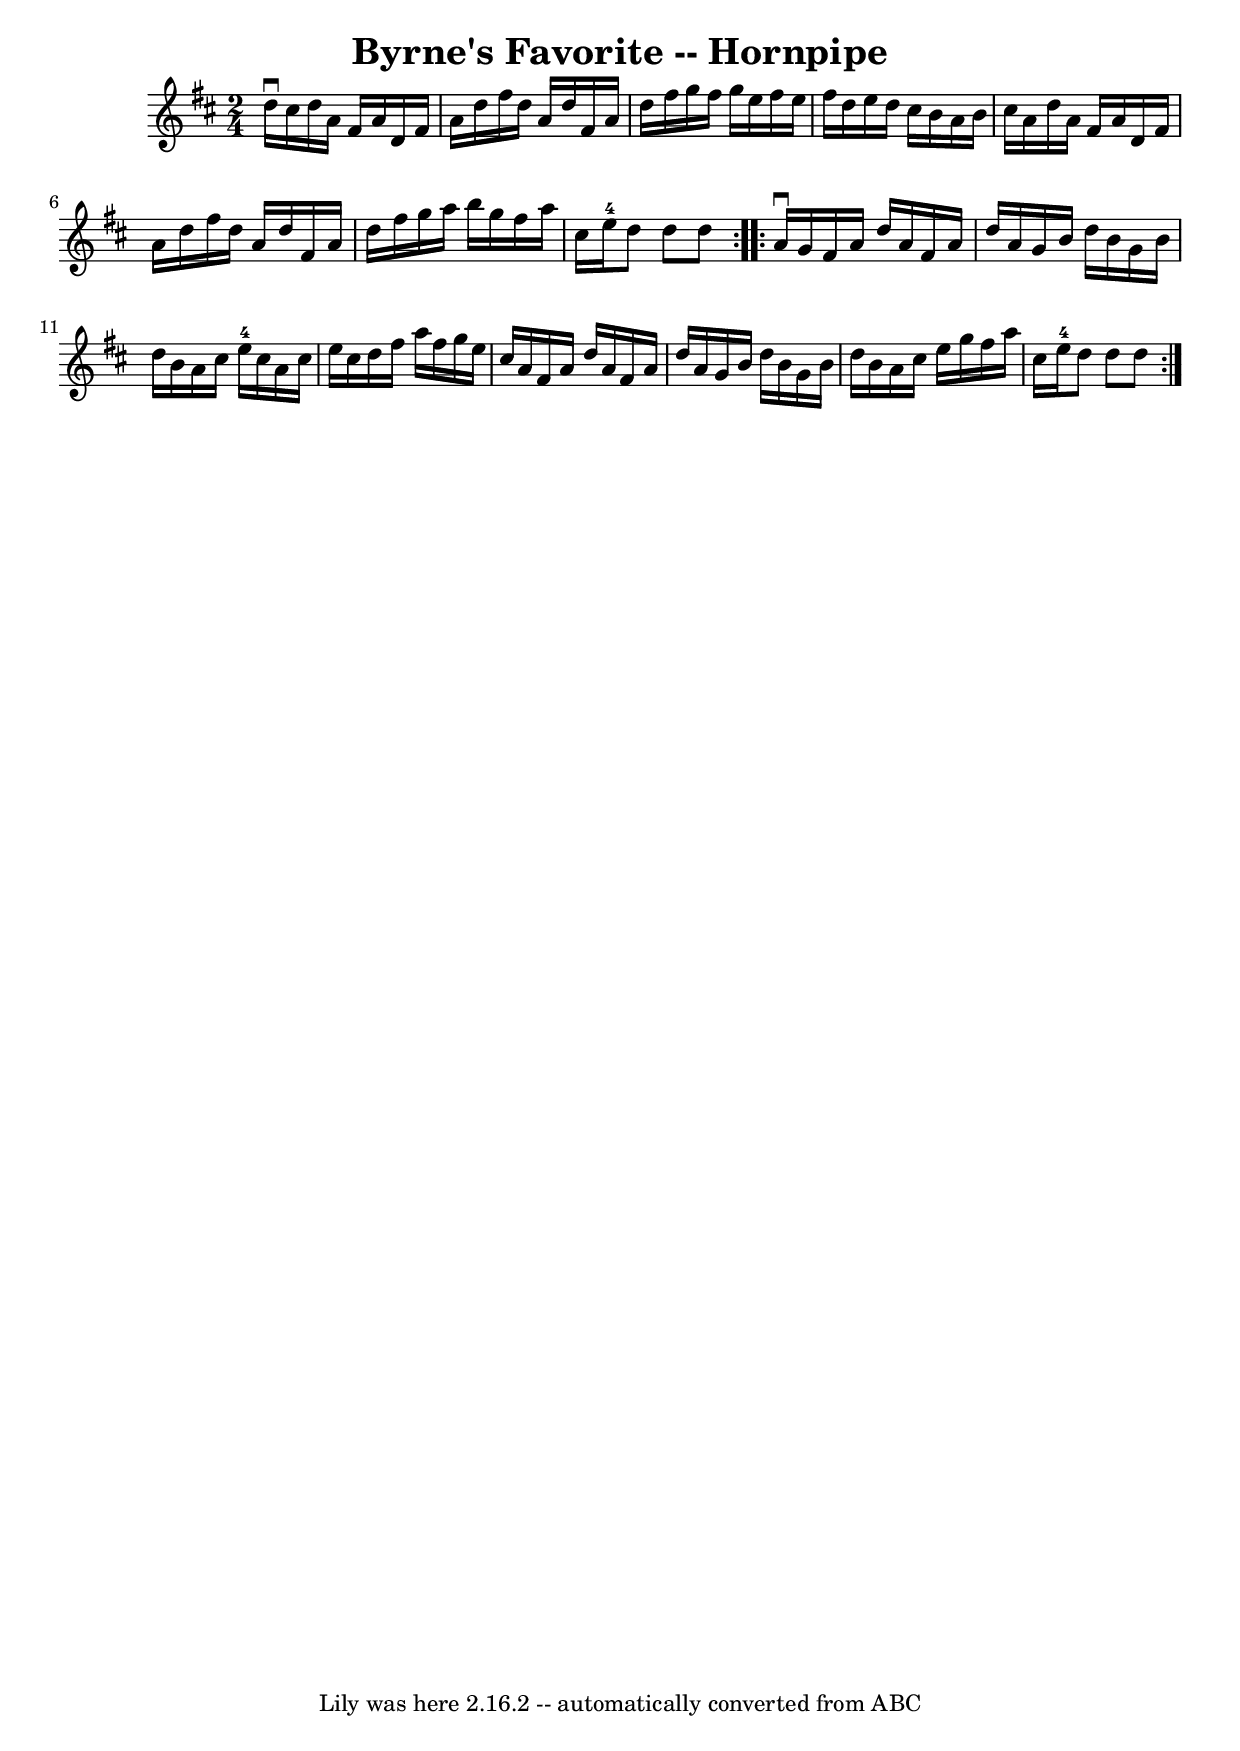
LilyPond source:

\version "2.16.2"
\include "Mammoth.ily"
\header {
  %% book = "Cole's 1000 Fiddle Tunes"
 crossRefNumber = "1"
 footnotes = ""
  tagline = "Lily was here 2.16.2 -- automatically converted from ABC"
  title = "Byrne's Favorite -- Hornpipe"

}
voicedefault =  {



  \repeat volta 2 {

    \time 2/4 
    \key d \major d''16^\downbow cis''16   |
 d''16 a'16 fis'16 a'16 d'16 fis'16 a'16 d''16   |
 fis''16 d''16 a'16 d''16 fis'16 a'16 d''16 fis''16   |
 g''16 fis''16 g''16 e''16 fis''16 e''16 fis''16 d''16   |
 e''16 d''16 cis''16 b'16 a'16 b'16 cis''16 a'16   |
 d''16 a'16 fis'16 a'16 d'16 fis'16 a'16 d''16   |
 fis''16 d''16 a'16 d''16 fis'16 a'16 d''16 fis''16    |
 g''16 a''16 b''16 g''16 fis''16 a''16 cis''16 e''16-4  |
 d''8 d''8 d''8  
  }     
  \repeat volta 2 { a'16^\downbow g'16   |
 fis'16 a'16 d''16 a'16 fis'16 a'16 d''16 a'16   |
 g'16 b'16 d''16 b'16 g'16 b'16 d''16 b'16   |
 a'16 cis''16 e''16-4 cis''16 a'16 cis''16 e''16 cis''16   |
 d''16 fis''16 a''16 fis''16 g''16 e''16 cis''16 a'16   |
 fis'16 a'16 d''16 a'16 fis'16 a'16 d''16 a'16   |
 g'16 b'16 d''16 b'16 g'16 b'16 d''16 b'16   |
 a'16 cis''16 e''16 g''16 fis''16 a''16 cis''16 e''16-4  |
 d''8 d''8 d''8  
  }   

}

\score{
  <<

    \context Staff="default"
    {
      \voicedefault 
      
    }

  >>
  \layout {
    
  }
  \midi {
  }

}
